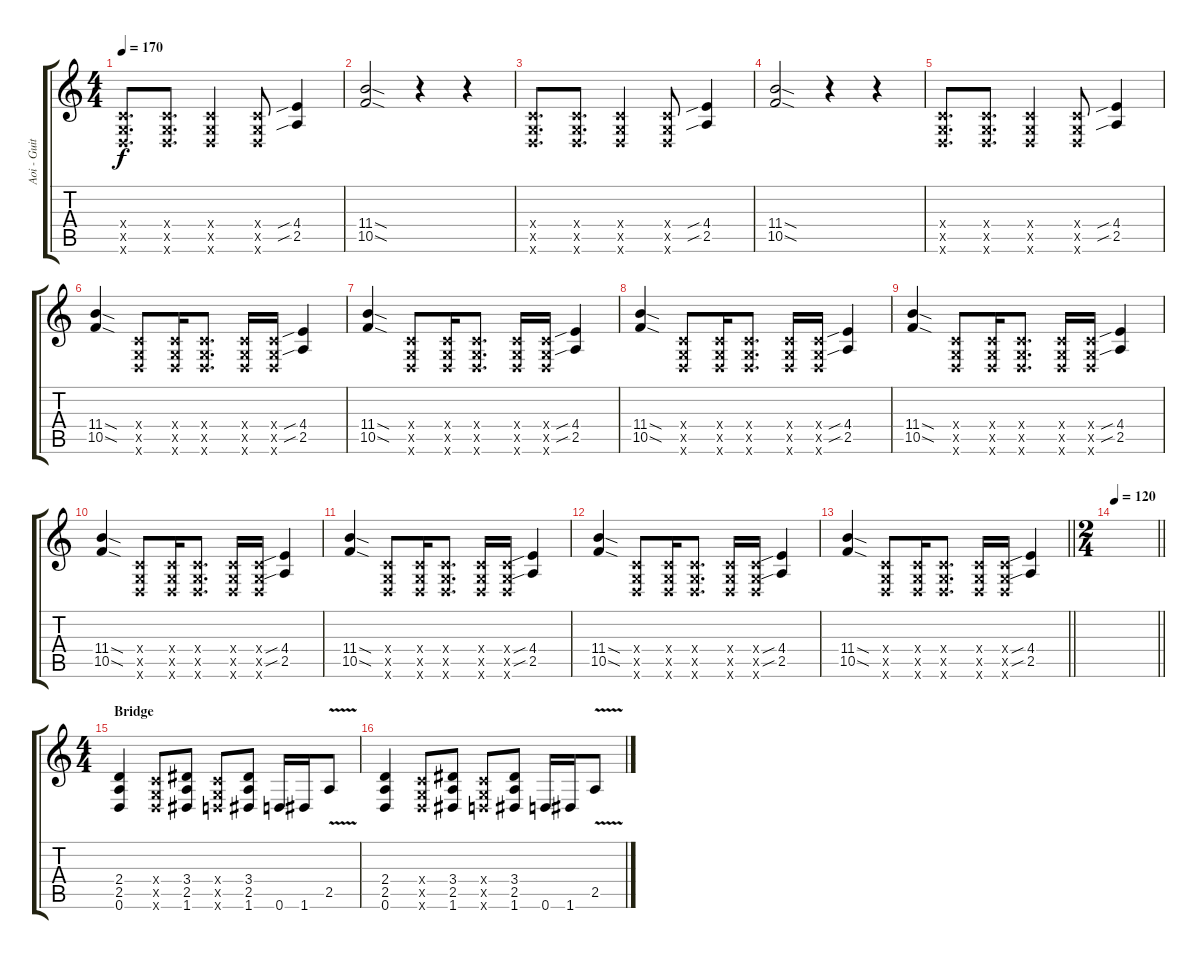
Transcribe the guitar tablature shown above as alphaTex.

\track ("Aoi - Guitar 2" "Aoi - Guit") {instrument distortionguitar}
\staff {score tabs}
\tuning (D4 A3 F3 C3 G2 D2) {hide}
\ts (4 4)
\tempo 170
\clef g2
\ks c
(0.4{x} 0.5{x} 0.6{x}).8{d dy f} (0.4{x} 0.5{x} 0.6{x}).8{d} (0.4{x} 0.5{x} 0.6{x}).4 (0.4{x} 0.5{x} 0.6{x}).8 (4.4{sib} 2.5{sib}).4 |
(11.4{sod} 10.5{sod}).2 r.4 r.4 |
(0.4{x} 0.5{x} 0.6{x}).8{d} (0.4{x} 0.5{x} 0.6{x}).8{d} (0.4{x} 0.5{x} 0.6{x}).4 (0.4{x} 0.5{x} 0.6{x}).8 (4.4{sib} 2.5{sib}).4 |
(11.4{sod} 10.5{sod}).2 r.4 r.4 |
(0.4{x} 0.5{x} 0.6{x}).8{d} (0.4{x} 0.5{x} 0.6{x}).8{d} (0.4{x} 0.5{x} 0.6{x}).4 (0.4{x} 0.5{x} 0.6{x}).8 (4.4{sib} 2.5{sib}).4 |
(11.4{sod} 10.5{sod}).4 (0.4{x} 0.5{x} 0.6{x}).8 (0.4{x} 0.5{x} 0.6{x}).16 (0.4{x} 0.5{x} 0.6{x}).8{d} (0.4{x} 0.5{x} 0.6{x}).16 (0.4{x} 0.5{x} 0.6{x}).16 (4.4{sib} 2.5{sib}).4 |
(11.4{sod} 10.5{sod}).4 (0.4{x} 0.5{x} 0.6{x}).8 (0.4{x} 0.5{x} 0.6{x}).16 (0.4{x} 0.5{x} 0.6{x}).8{d} (0.4{x} 0.5{x} 0.6{x}).16 (0.4{x} 0.5{x} 0.6{x}).16 (4.4{sib} 2.5{sib}).4 |
(11.4{sod} 10.5{sod}).4 (0.4{x} 0.5{x} 0.6{x}).8 (0.4{x} 0.5{x} 0.6{x}).16 (0.4{x} 0.5{x} 0.6{x}).8{d} (0.4{x} 0.5{x} 0.6{x}).16 (0.4{x} 0.5{x} 0.6{x}).16 (4.4{sib} 2.5{sib}).4 |
(11.4{sod} 10.5{sod}).4 (0.4{x} 0.5{x} 0.6{x}).8 (0.4{x} 0.5{x} 0.6{x}).16 (0.4{x} 0.5{x} 0.6{x}).8{d} (0.4{x} 0.5{x} 0.6{x}).16 (0.4{x} 0.5{x} 0.6{x}).16 (4.4{sib} 2.5{sib}).4 |
(11.4{sod} 10.5{sod}).4 (0.4{x} 0.5{x} 0.6{x}).8 (0.4{x} 0.5{x} 0.6{x}).16 (0.4{x} 0.5{x} 0.6{x}).8{d} (0.4{x} 0.5{x} 0.6{x}).16 (0.4{x} 0.5{x} 0.6{x}).16 (4.4{sib} 2.5{sib}).4 |
(11.4{sod} 10.5{sod}).4 (0.4{x} 0.5{x} 0.6{x}).8 (0.4{x} 0.5{x} 0.6{x}).16 (0.4{x} 0.5{x} 0.6{x}).8{d} (0.4{x} 0.5{x} 0.6{x}).16 (0.4{x} 0.5{x} 0.6{x}).16 (4.4{sib} 2.5{sib}).4 |
(11.4{sod} 10.5{sod}).4 (0.4{x} 0.5{x} 0.6{x}).8 (0.4{x} 0.5{x} 0.6{x}).16 (0.4{x} 0.5{x} 0.6{x}).8{d} (0.4{x} 0.5{x} 0.6{x}).16 (0.4{x} 0.5{x} 0.6{x}).16 (4.4{sib} 2.5{sib}).4 |
\barLineRight lightlight
(11.4{sod} 10.5{sod}).4 (0.4{x} 0.5{x} 0.6{x}).8 (0.4{x} 0.5{x} 0.6{x}).16 (0.4{x} 0.5{x} 0.6{x}).8{d} (0.4{x} 0.5{x} 0.6{x}).16 (0.4{x} 0.5{x} 0.6{x}).16 (4.4{sib} 2.5{sib}).4 |
\ts (2 4)
\tempo 120
\barLineRight lightlight
|
\ts (4 4)
\section ("" "Bridge")
(2.4 2.5 0.6).4 (0.4{x} 0.5{x} 0.6{x}).8 (3.4 2.5 1.6).8 (0.4{x} 0.5{x} 0.6{x}).8 (3.4 2.5 1.6).8 0.6.16 1.6.16 2.5{v}.8 |
(2.4 2.5 0.6).4 (0.4{x} 0.5{x} 0.6{x}).8 (3.4 2.5 1.6).8 (0.4{x} 0.5{x} 0.6{x}).8 (3.4 2.5 1.6).8 0.6.16 1.6.16 2.5{v}.8
